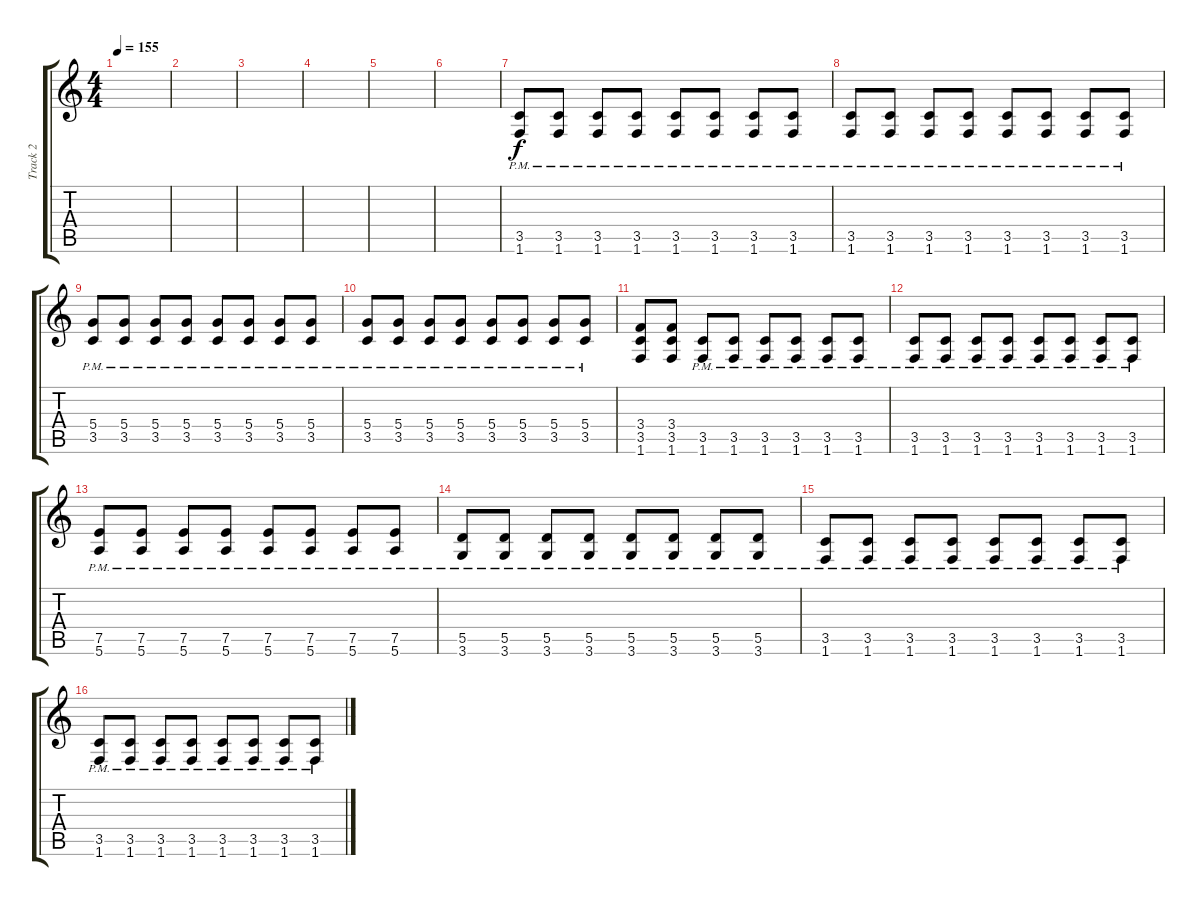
\track ("Track 2" "Track 2") {instrument distortionguitar}
\staff {score tabs}
\tuning (E4 B3 G3 D3 A2 E2) {hide}
\ts (4 4)
\tempo 155
\clef g2
\ks c
|
|
|
|
|
|
(3.5{pm} 1.6{pm}).8{volume 9 instrument distortionguitar} (3.5{pm} 1.6{pm}).8 (3.5{pm} 1.6{pm}).8 (3.5{pm} 1.6{pm}).8 (3.5{pm} 1.6{pm}).8 (3.5{pm} 1.6{pm}).8 (3.5{pm} 1.6{pm}).8 (3.5{pm} 1.6{pm}).8 |
(3.5{pm} 1.6{pm}).8 (3.5{pm} 1.6{pm}).8 (3.5{pm} 1.6{pm}).8 (3.5{pm} 1.6{pm}).8 (3.5{pm} 1.6{pm}).8 (3.5{pm} 1.6{pm}).8 (3.5{pm} 1.6{pm}).8 (3.5{pm} 1.6{pm}).8 |
(5.4{pm} 3.5{pm}).8 (5.4{pm} 3.5{pm}).8 (5.4{pm} 3.5{pm}).8 (5.4{pm} 3.5{pm}).8 (5.4{pm} 3.5{pm}).8 (5.4{pm} 3.5{pm}).8 (5.4{pm} 3.5{pm}).8 (5.4{pm} 3.5{pm}).8 |
(5.4{pm} 3.5{pm}).8 (5.4{pm} 3.5{pm}).8 (5.4{pm} 3.5{pm}).8 (5.4{pm} 3.5{pm}).8 (5.4{pm} 3.5{pm}).8 (5.4{pm} 3.5{pm}).8 (5.4{pm} 3.5{pm}).8 (5.4{pm} 3.5{pm}).8 |
(3.4 3.5 1.6).8 (3.4 3.5 1.6).8 (3.5{pm} 1.6{pm}).8 (3.5{pm} 1.6{pm}).8 (3.5{pm} 1.6{pm}).8 (3.5{pm} 1.6{pm}).8 (3.5{pm} 1.6{pm}).8 (3.5{pm} 1.6{pm}).8 |
(3.5{pm} 1.6{pm}).8 (3.5{pm} 1.6{pm}).8 (3.5{pm} 1.6{pm}).8 (3.5{pm} 1.6{pm}).8 (3.5{pm} 1.6{pm}).8 (3.5{pm} 1.6{pm}).8 (3.5{pm} 1.6{pm}).8 (3.5{pm} 1.6{pm}).8 |
(7.5{pm} 5.6{pm}).8 (7.5{pm} 5.6{pm}).8 (7.5{pm} 5.6{pm}).8 (7.5{pm} 5.6{pm}).8 (7.5{pm} 5.6{pm}).8 (7.5{pm} 5.6{pm}).8 (7.5{pm} 5.6{pm}).8 (7.5{pm} 5.6{pm}).8 |
(5.5{pm} 3.6{pm}).8 (5.5{pm} 3.6{pm}).8 (5.5{pm} 3.6{pm}).8 (5.5{pm} 3.6{pm}).8 (5.5{pm} 3.6{pm}).8 (5.5{pm} 3.6{pm}).8 (5.5{pm} 3.6{pm}).8 (5.5{pm} 3.6{pm}).8 |
(3.5{pm} 1.6{pm}).8 (3.5{pm} 1.6{pm}).8 (3.5{pm} 1.6{pm}).8 (3.5{pm} 1.6{pm}).8 (3.5{pm} 1.6{pm}).8 (3.5{pm} 1.6{pm}).8 (3.5{pm} 1.6{pm}).8 (3.5{pm} 1.6{pm}).8 |
(3.5{pm} 1.6{pm}).8 (3.5{pm} 1.6{pm}).8 (3.5{pm} 1.6{pm}).8 (3.5{pm} 1.6{pm}).8 (3.5{pm} 1.6{pm}).8 (3.5{pm} 1.6{pm}).8 (3.5{pm} 1.6{pm}).8 (3.5{pm} 1.6{pm}).8
